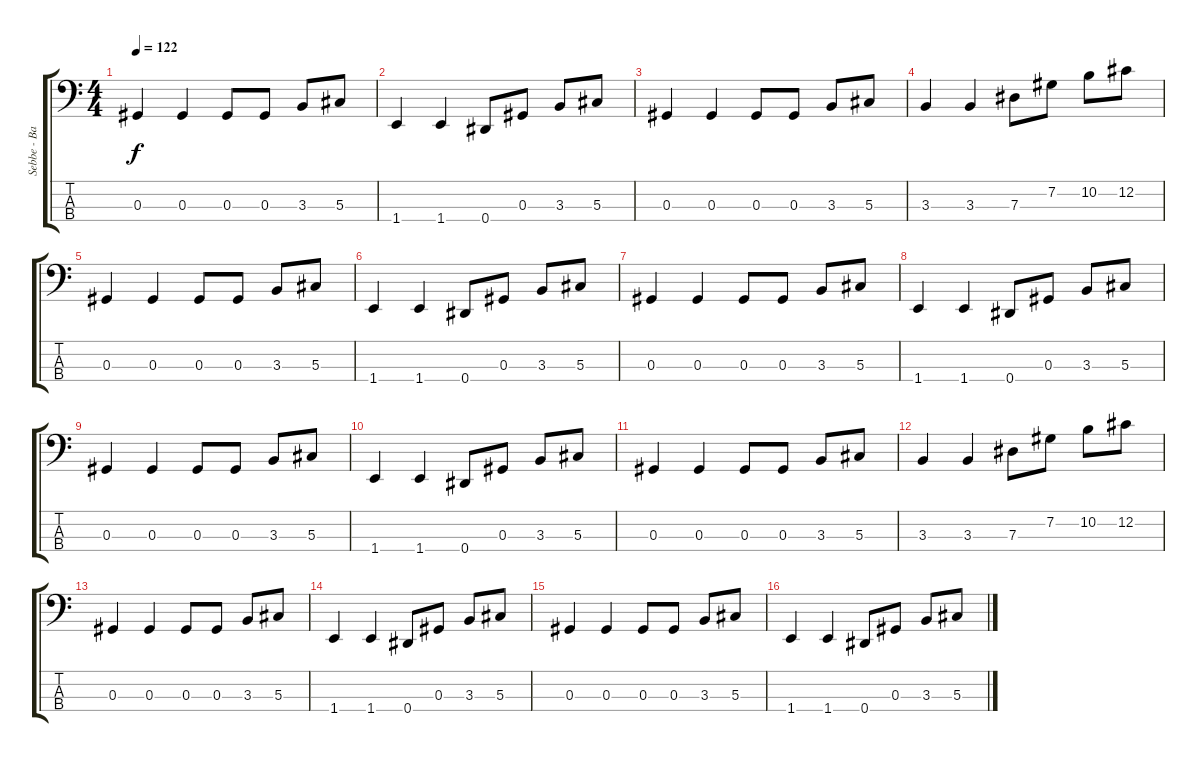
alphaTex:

\track ("Sebbe - Bass Guitar" "Sebbe - Ba") {instrument electricbasspick}
\staff {score tabs}
\tuning (Gb2 Db2 Ab1 Eb1) {hide}
\ts (4 4)
\tempo 122
\clef f4
\ks c
0.3.4{dy f} 0.3.4 0.3.8 0.3.8 3.3.8 5.3.8 |
1.4.4 1.4.4 0.4.8 0.3.8 3.3.8 5.3.8 |
0.3.4 0.3.4 0.3.8 0.3.8 3.3.8 5.3.8 |
3.3.4 3.3.4 7.3.8 7.2.8 10.2.8 12.2.8 |
0.3.4 0.3.4 0.3.8 0.3.8 3.3.8 5.3.8 |
1.4.4 1.4.4 0.4.8 0.3.8 3.3.8 5.3.8 |
0.3.4 0.3.4 0.3.8 0.3.8 3.3.8 5.3.8 |
1.4.4 1.4.4 0.4.8 0.3.8 3.3.8 5.3.8 |
0.3.4 0.3.4 0.3.8 0.3.8 3.3.8 5.3.8 |
1.4.4 1.4.4 0.4.8 0.3.8 3.3.8 5.3.8 |
0.3.4 0.3.4 0.3.8 0.3.8 3.3.8 5.3.8 |
3.3.4 3.3.4 7.3.8 7.2.8 10.2.8 12.2.8 |
0.3.4 0.3.4 0.3.8 0.3.8 3.3.8 5.3.8 |
1.4.4 1.4.4 0.4.8 0.3.8 3.3.8 5.3.8 |
0.3.4 0.3.4 0.3.8 0.3.8 3.3.8 5.3.8 |
1.4.4 1.4.4 0.4.8 0.3.8 3.3.8 5.3.8
